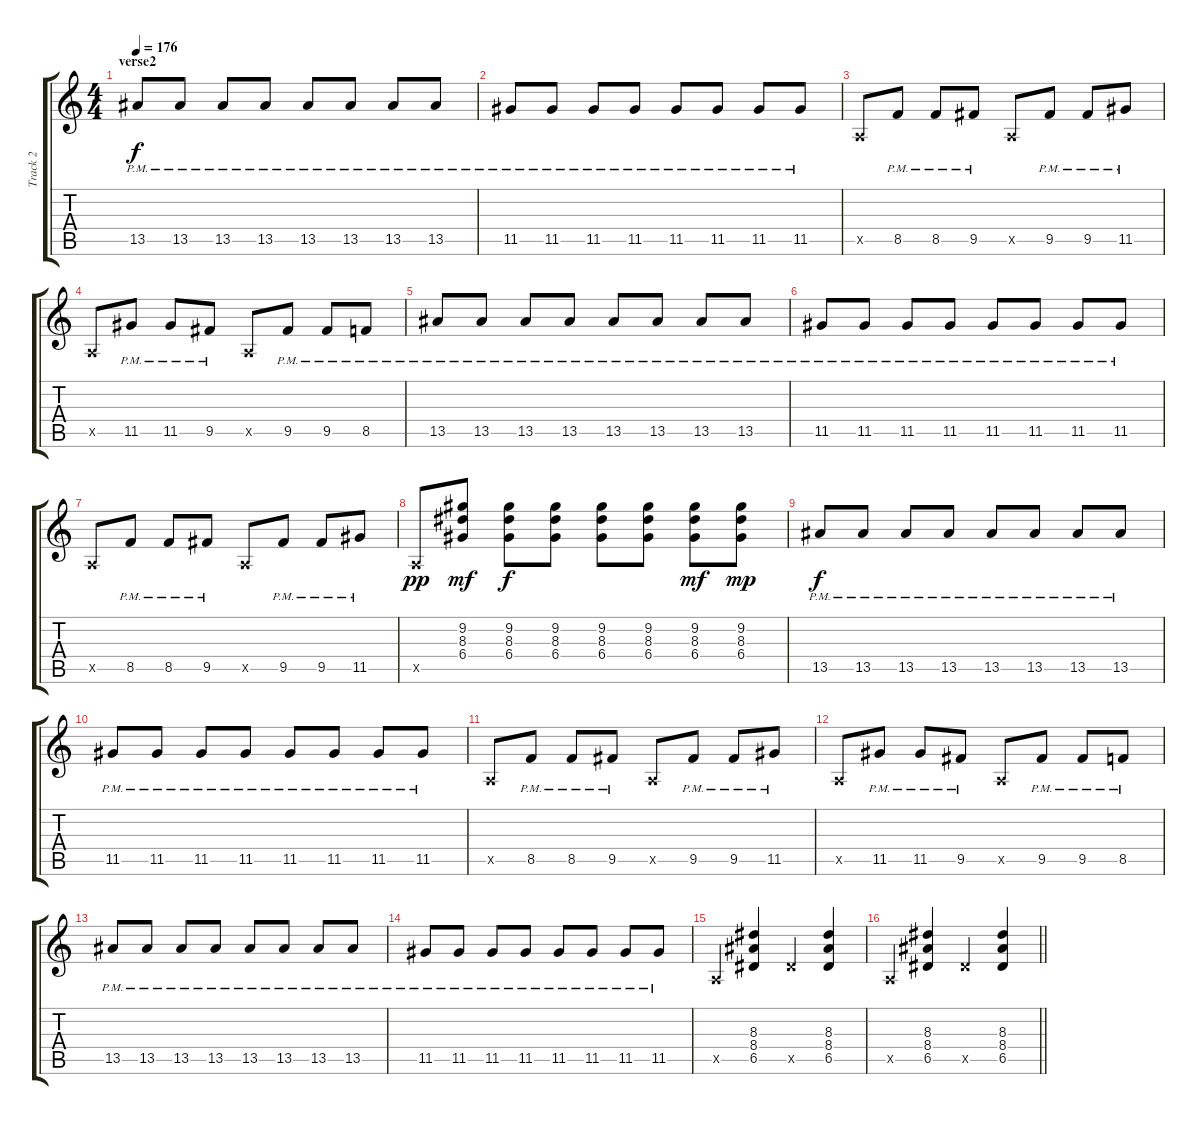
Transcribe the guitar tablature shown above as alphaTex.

\track ("Track 2" "Track 2") {instrument overdrivenguitar}
\staff {score tabs}
\tuning (E4 B3 G3 D3 A2 E2) {hide}
\ts (4 4)
\section ("" "verse2")
\tempo 176
\clef g2
\ks c
13.5{pm}.8{dy f} 13.5{pm}.8 13.5{pm}.8 13.5{pm}.8 13.5{pm}.8 13.5{pm}.8 13.5{pm}.8 13.5{pm}.8 |
11.5{pm}.8 11.5{pm}.8 11.5{pm}.8 11.5{pm}.8 11.5{pm}.8 11.5{pm}.8 11.5{pm}.8 11.5{pm}.8 |
0.5{x}.8 8.5{pm}.8 8.5{pm}.8 9.5{pm}.8 0.5{x}.8 9.5{pm}.8 9.5{pm}.8 11.5{pm}.8 |
0.5{x}.8 11.5{pm}.8 11.5{pm}.8 9.5{pm}.8 0.5{x}.8 9.5{pm}.8 9.5{pm}.8 8.5{pm}.8 |
13.5{pm}.8 13.5{pm}.8 13.5{pm}.8 13.5{pm}.8 13.5{pm}.8 13.5{pm}.8 13.5{pm}.8 13.5{pm}.8 |
11.5{pm}.8 11.5{pm}.8 11.5{pm}.8 11.5{pm}.8 11.5{pm}.8 11.5{pm}.8 11.5{pm}.8 11.5{pm}.8 |
0.5{x}.8 8.5{pm}.8 8.5{pm}.8 9.5{pm}.8 0.5{x}.8 9.5{pm}.8 9.5{pm}.8 11.5{pm}.8 |
0.5{x}.8{dy pp} (9.2 8.3 6.4).8{dy mf} (9.2 8.3 6.4).8{dy f} (9.2 8.3 6.4).8 (9.2 8.3 6.4).8 (9.2 8.3 6.4).8 (9.2 8.3 6.4).8{dy mf} (9.2 8.3 6.4).8{dy mp} |
13.5{pm}.8{dy f} 13.5{pm}.8 13.5{pm}.8 13.5{pm}.8 13.5{pm}.8 13.5{pm}.8 13.5{pm}.8 13.5{pm}.8 |
11.5{pm}.8 11.5{pm}.8 11.5{pm}.8 11.5{pm}.8 11.5{pm}.8 11.5{pm}.8 11.5{pm}.8 11.5{pm}.8 |
0.5{x}.8 8.5{pm}.8 8.5{pm}.8 9.5{pm}.8 0.5{x}.8 9.5{pm}.8 9.5{pm}.8 11.5{pm}.8 |
0.5{x}.8 11.5{pm}.8 11.5{pm}.8 9.5{pm}.8 0.5{x}.8 9.5{pm}.8 9.5{pm}.8 8.5{pm}.8 |
13.5{pm}.8 13.5{pm}.8 13.5{pm}.8 13.5{pm}.8 13.5{pm}.8 13.5{pm}.8 13.5{pm}.8 13.5{pm}.8 |
11.5{pm}.8 11.5{pm}.8 11.5{pm}.8 11.5{pm}.8 11.5{pm}.8 11.5{pm}.8 11.5{pm}.8 11.5{pm}.8 |
0.5{x}.4 (8.3 8.4 6.5).4 6.5{x}.4 (8.3 8.4 6.5).4 |
\barLineRight lightlight
0.5{x}.4 (8.3 8.4 6.5).4 6.5{x}.4 (8.3 8.4 6.5).4
